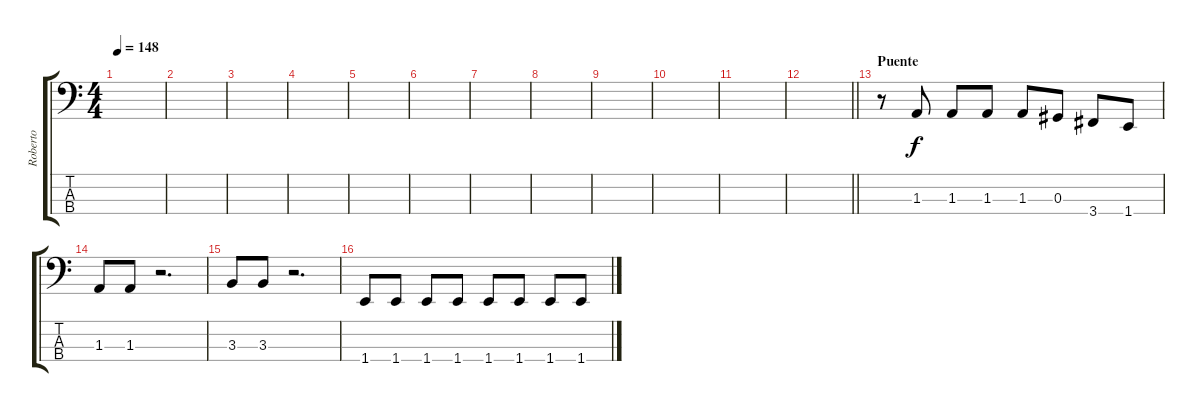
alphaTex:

\track ("Roberto" "Roberto") {instrument electricbassfinger}
\staff {score tabs}
\tuning (Gb2 Db2 Ab1 Eb1) {hide}
\ts (4 4)
\tempo 148
\clef f4
\ks c
|
|
|
|
|
|
|
|
|
|
|
\barLineRight lightlight
|
\section ("" "Puente")
r.8 1.3.8 1.3.8 1.3.8 1.3.8 0.3.8 3.4.8 1.4.8 |
1.3.8 1.3.8 r.2{d} |
3.3.8 3.3.8 r.2{d} |
1.4.8 1.4.8 1.4.8 1.4.8 1.4.8 1.4.8 1.4.8 1.4.8
